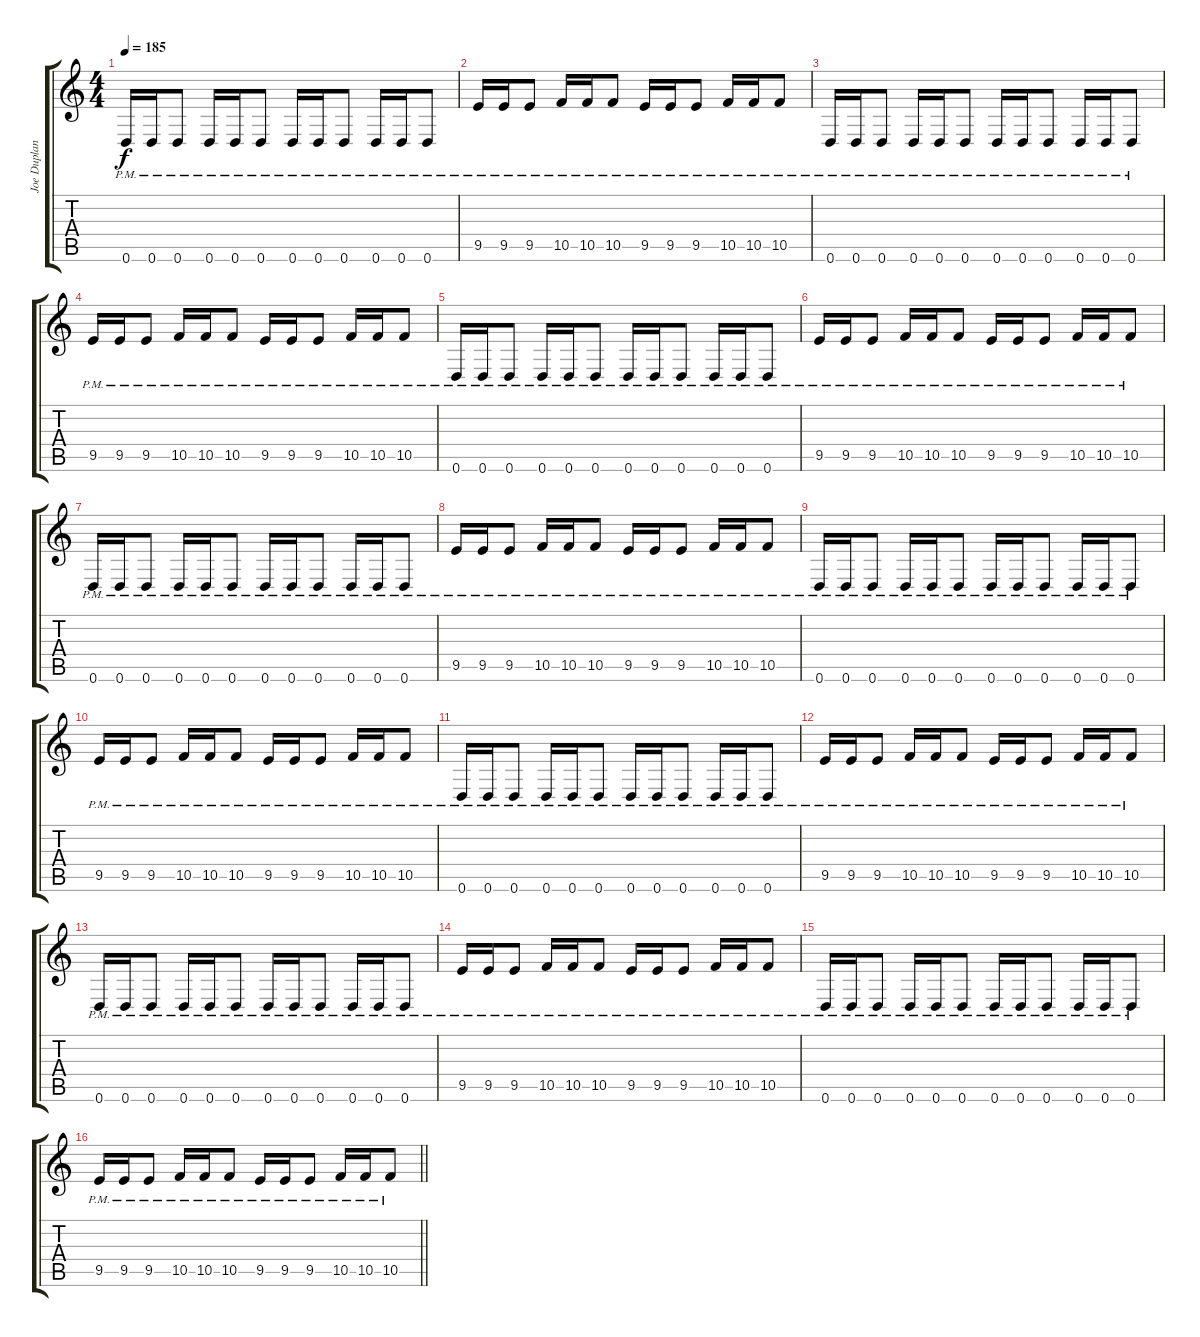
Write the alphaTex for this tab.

\track ("Joe Duplantier" "Joe Duplan") {instrument distortionguitar}
\staff {score tabs}
\tuning (D4 A3 F3 C3 G2 D2) {hide}
\ts (4 4)
\tempo 185
\clef g2
\ks c
0.6{pm}.16{dy f} 0.6{pm}.16 0.6{pm}.8 0.6{pm}.16 0.6{pm}.16 0.6{pm}.8 0.6{pm}.16 0.6{pm}.16 0.6{pm}.8 0.6{pm}.16 0.6{pm}.16 0.6{pm}.8 |
9.5{pm}.16 9.5{pm}.16 9.5{pm}.8 10.5{pm}.16 10.5{pm}.16 10.5{pm}.8 9.5{pm}.16 9.5{pm}.16 9.5{pm}.8 10.5{pm}.16 10.5{pm}.16 10.5{pm}.8 |
0.6{pm}.16 0.6{pm}.16 0.6{pm}.8 0.6{pm}.16 0.6{pm}.16 0.6{pm}.8 0.6{pm}.16 0.6{pm}.16 0.6{pm}.8 0.6{pm}.16 0.6{pm}.16 0.6{pm}.8 |
9.5{pm}.16 9.5{pm}.16 9.5{pm}.8 10.5{pm}.16 10.5{pm}.16 10.5{pm}.8 9.5{pm}.16 9.5{pm}.16 9.5{pm}.8 10.5{pm}.16 10.5{pm}.16 10.5{pm}.8 |
0.6{pm}.16 0.6{pm}.16 0.6{pm}.8 0.6{pm}.16 0.6{pm}.16 0.6{pm}.8 0.6{pm}.16 0.6{pm}.16 0.6{pm}.8 0.6{pm}.16 0.6{pm}.16 0.6{pm}.8 |
9.5{pm}.16 9.5{pm}.16 9.5{pm}.8 10.5{pm}.16 10.5{pm}.16 10.5{pm}.8 9.5{pm}.16 9.5{pm}.16 9.5{pm}.8 10.5{pm}.16 10.5{pm}.16 10.5{pm}.8 |
0.6{pm}.16 0.6{pm}.16 0.6{pm}.8 0.6{pm}.16 0.6{pm}.16 0.6{pm}.8 0.6{pm}.16 0.6{pm}.16 0.6{pm}.8 0.6{pm}.16 0.6{pm}.16 0.6{pm}.8 |
9.5{pm}.16 9.5{pm}.16 9.5{pm}.8 10.5{pm}.16 10.5{pm}.16 10.5{pm}.8 9.5{pm}.16 9.5{pm}.16 9.5{pm}.8 10.5{pm}.16 10.5{pm}.16 10.5{pm}.8 |
0.6{pm}.16 0.6{pm}.16 0.6{pm}.8 0.6{pm}.16 0.6{pm}.16 0.6{pm}.8 0.6{pm}.16 0.6{pm}.16 0.6{pm}.8 0.6{pm}.16 0.6{pm}.16 0.6{pm}.8 |
9.5{pm}.16 9.5{pm}.16 9.5{pm}.8 10.5{pm}.16 10.5{pm}.16 10.5{pm}.8 9.5{pm}.16 9.5{pm}.16 9.5{pm}.8 10.5{pm}.16 10.5{pm}.16 10.5{pm}.8 |
0.6{pm}.16 0.6{pm}.16 0.6{pm}.8 0.6{pm}.16 0.6{pm}.16 0.6{pm}.8 0.6{pm}.16 0.6{pm}.16 0.6{pm}.8 0.6{pm}.16 0.6{pm}.16 0.6{pm}.8 |
9.5{pm}.16 9.5{pm}.16 9.5{pm}.8 10.5{pm}.16 10.5{pm}.16 10.5{pm}.8 9.5{pm}.16 9.5{pm}.16 9.5{pm}.8 10.5{pm}.16 10.5{pm}.16 10.5{pm}.8 |
0.6{pm}.16 0.6{pm}.16 0.6{pm}.8 0.6{pm}.16 0.6{pm}.16 0.6{pm}.8 0.6{pm}.16 0.6{pm}.16 0.6{pm}.8 0.6{pm}.16 0.6{pm}.16 0.6{pm}.8 |
9.5{pm}.16 9.5{pm}.16 9.5{pm}.8 10.5{pm}.16 10.5{pm}.16 10.5{pm}.8 9.5{pm}.16 9.5{pm}.16 9.5{pm}.8 10.5{pm}.16 10.5{pm}.16 10.5{pm}.8 |
0.6{pm}.16 0.6{pm}.16 0.6{pm}.8 0.6{pm}.16 0.6{pm}.16 0.6{pm}.8 0.6{pm}.16 0.6{pm}.16 0.6{pm}.8 0.6{pm}.16 0.6{pm}.16 0.6{pm}.8 |
\barLineRight lightlight
9.5{pm}.16 9.5{pm}.16 9.5{pm}.8 10.5{pm}.16 10.5{pm}.16 10.5{pm}.8 9.5{pm}.16 9.5{pm}.16 9.5{pm}.8 10.5{pm}.16 10.5{pm}.16 10.5{pm}.8
